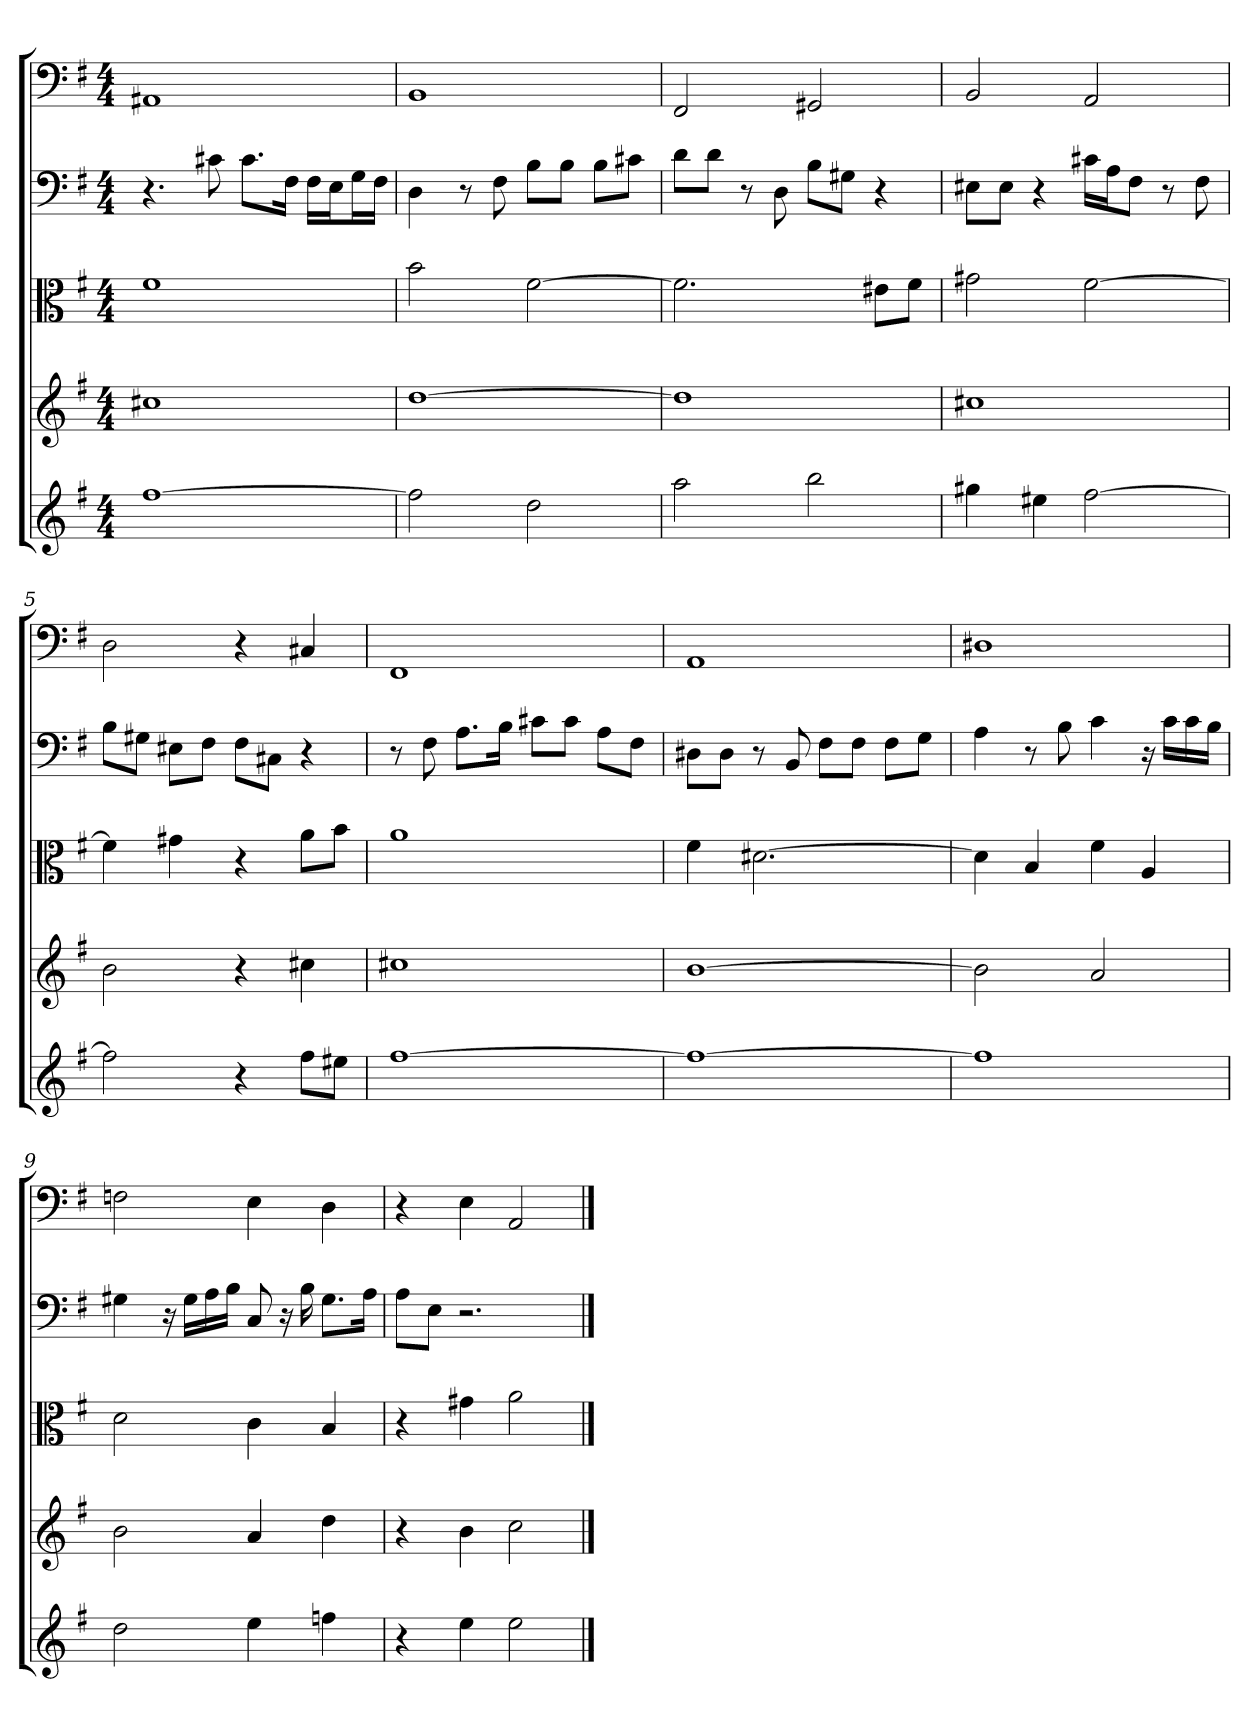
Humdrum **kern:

**kern	**kern	**kern	**kern	**kern
*part5	*part4	*part3	*part2	*part1
*staff5	*staff4	*staff3	*staff2	*staff1
*	*	*clefC3	*clefF4	*clefF4
*k[f#]	*k[f#]	*k[f#]	*k[f#]	*k[f#]
*G:	*G:	*G:	*G:	*G:
*M4/4	*M4/4	*M4/4	*M4/4	*M4/4
=1	=1	=1	=1	=1
[1ff#	1cc#X	1f#	4.r	1AA#X
.	.	.	8c#X	.
.	.	.	8.c#\L	.
.	.	.	16F#\Jk	.
.	.	.	16F#\LL	.
.	.	.	16E\J	.
.	.	.	16G\L	.
.	.	.	16F#\JJ	.
=2	=2	=2	=2	=2
2ff#]	[1dd	2b	4D	1BB
.	.	.	8r	.
.	.	.	8F#	.
2dd	.	[2f#	8B\L	.
.	.	.	8B\J	.
.	.	.	8B\L	.
.	.	.	8c#X\J	.
=3	=3	=3	=3	=3
2aa	1dd]	2.f#]	8d\L	2FF#
.	.	.	8d\J	.
.	.	.	8r	.
.	.	.	8D	.
2bb	.	.	8B\L	2GG#X
.	.	.	8G#X\J	.
.	.	8e#X\L	4r	.
.	.	8f#\J	.	.
=4	=4	=4	=4	=4
4gg#X	1cc#X	2g#X	8E#X\L	2BB
.	.	.	8E#\J	.
4ee#X	.	.	4r	.
[2ff#	.	[2f#	16c#X\LL	2AA
.	.	.	16A\J	.
.	.	.	8F#\J	.
.	.	.	8r	.
.	.	.	8F#	.
=5	=5	=5	=5	=5
2ff#]	2b	4f#]	8B\L	2D
.	.	.	8G#X\J	.
.	.	4g#X	8E#X\L	.
.	.	.	8F#\J	.
4r	4r	4r	8F#\L	4r
.	.	.	8C#X\J	.
8ff#L	4cc#X	8a\L	4r	4C#X
8ee#XJ	.	8b\J	.	.
=6	=6	=6	=6	=6
[1ff#	1cc#X	1a	8r	1FF#
.	.	.	8F#	.
.	.	.	8.A\L	.
.	.	.	16B\Jk	.
.	.	.	8c#X\L	.
.	.	.	8c#\J	.
.	.	.	8A\L	.
.	.	.	8F#\J	.
=7	=7	=7	=7	=7
1ff#_	[1b	4f#	8D#X\L	1AA
.	.	.	8D#\J	.
.	.	[2.d#X	8r	.
.	.	.	8BB	.
.	.	.	8F#\L	.
.	.	.	8F#\J	.
.	.	.	8F#\L	.
.	.	.	8G\J	.
=8	=8	=8	=8	=8
1ff#]	2b]	4d#]	4A	1D#X
.	.	4B	8r	.
.	.	.	8B	.
.	2a	4f#	4c	.
.	.	4A	16r	.
.	.	.	16c\LL	.
.	.	.	16c\	.
.	.	.	16B\JJ	.
=9	=9	=9	=9	=9
2dd	2b	2d	4G#X	2Fn
.	.	.	16r	.
.	.	.	16G#\LL	.
.	.	.	16A\	.
.	.	.	16B\JJ	.
4ee	4a	4c	8C	4E
.	.	.	16r	.
.	.	.	16B	.
4ffn	4dd	4B	8.G#\L	4D
.	.	.	16A\Jk	.
=10	=10	=10	=10	=10
4r	4r	4r	8A\L	4r
.	.	.	8E\J	.
4ee	4b	4g#X	2.r	4E
2ee	2cc	2a	.	2AA
==	==	==	==	==
*-	*-	*-	*-	*-
